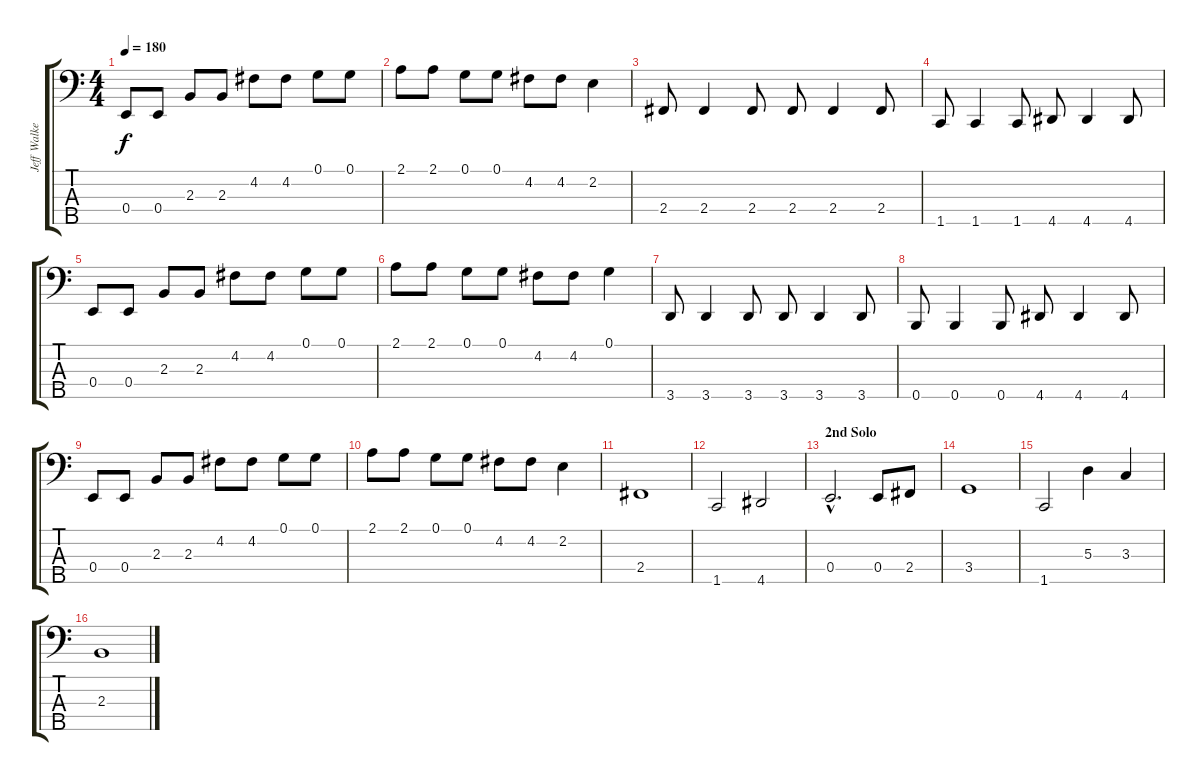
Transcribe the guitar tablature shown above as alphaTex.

\track ("Jeff Walker" "Jeff Walke") {instrument fretlessbass}
\staff {score tabs}
\tuning (G2 D2 A1 E1 B0) {hide}
\ts (4 4)
\tempo 180
\clef f4
\ks c
0.4.8{dy f} 0.4.8 2.3.8 2.3.8 4.2.8 4.2.8 0.1.8 0.1.8 |
2.1.8 2.1.8 0.1.8 0.1.8 4.2.8 4.2.8 2.2.4 |
2.4.8 2.4.4 2.4.8 2.4.8 2.4.4 2.4.8 |
1.5.8 1.5.4 1.5.8 4.5.8 4.5.4 4.5.8 |
0.4.8 0.4.8 2.3.8 2.3.8 4.2.8 4.2.8 0.1.8 0.1.8 |
2.1.8 2.1.8 0.1.8 0.1.8 4.2.8 4.2.8 0.1.4 |
3.5.8 3.5.4 3.5.8 3.5.8 3.5.4 3.5.8 |
0.5.8 0.5.4 0.5.8 4.5.8 4.5.4 4.5.8 |
0.4.8 0.4.8 2.3.8 2.3.8 4.2.8 4.2.8 0.1.8 0.1.8 |
2.1.8 2.1.8 0.1.8 0.1.8 4.2.8 4.2.8 2.2.4 |
2.4.1 |
1.5.2 4.5.2 |
\section ("" "2nd Solo")
0.4{hac}.2{d} 0.4.8 2.4.8 |
3.4.1 |
1.5.2 5.3.4 3.3.4 |
2.3.1
